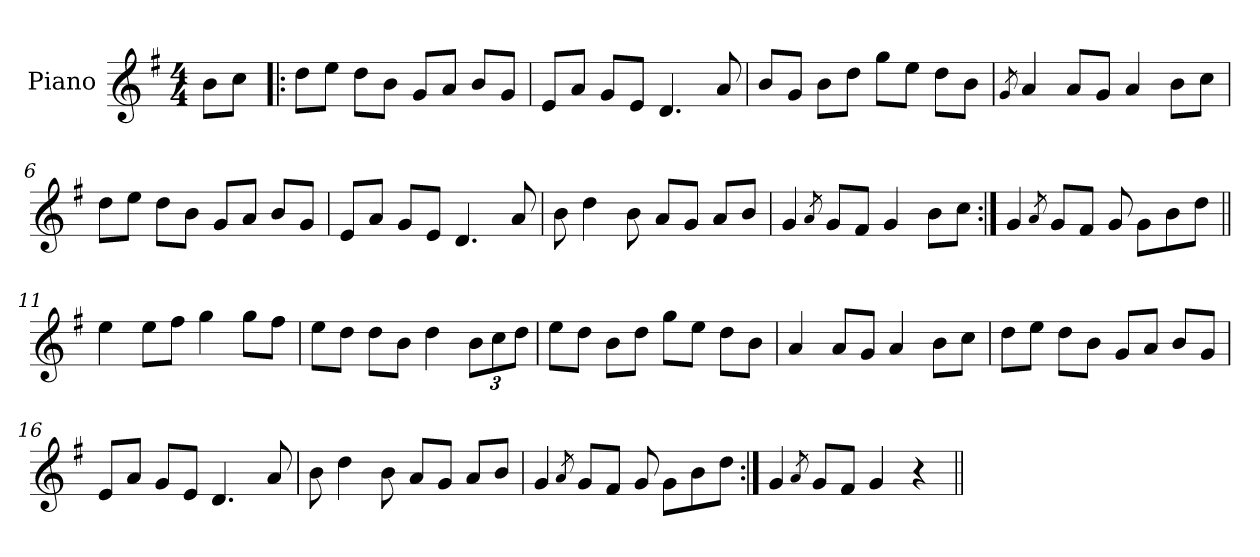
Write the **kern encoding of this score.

**kern
*part1
*staff1
*I"Piano
*I'Pno
*clefG2
*k[f#]
*G:
*M4/4
=1
8b\L
8cc\J
=2!|:
8dd\L
8ee\J
8dd\L
8b\J
8g/L
8a/J
8b/L
8g/J
=3
8e/L
8a/J
8g/L
8e/J
4.d/
8a/
=4
8b/L
8g/J
8b\L
8dd\J
8gg\L
8ee\J
8dd\L
8b\J
=5
8qg/
4a/
8a/L
8g/J
4a/
8b\L
8cc\J
!!LO:LB:g=z
=6
8dd\L
8ee\J
8dd\L
8b\J
8g/L
8a/J
8b/L
8g/J
=7
8e/L
8a/J
8g/L
8e/J
4.d/
8a/
=8
8b\
4dd\
8b\
8a/L
8g/J
8a/L
8b/J
=9
4g/
8qa/
8g/L
8f#/J
4g/
8b\L
8cc\J
!!LO:LB:g=z
=10:|!
4g/
8qa/
8g/L
8f#/J
8g/
8g\L
8b\
8dd\J
=11||
4ee\
8ee\L
8ff#\J
4gg\
8gg\L
8ff#\J
=12
8ee\L
8dd\J
8dd\L
8b\J
4dd\
12b\L
12cc\
12dd\J
=13
8ee\L
8dd\J
8b\L
8dd\J
8gg\L
8ee\J
8dd\L
8b\J
!!LO:LB:g=z
=14
4a/
8a/L
8g/J
4a/
8b\L
8cc\J
=15
8dd\L
8ee\J
8dd\L
8b\J
8g/L
8a/J
8b/L
8g/J
=16
8e/L
8a/J
8g/L
8e/J
4.d/
8a/
=17
8b\
4dd\
8b\
8a/L
8g/J
8a/L
8b/J
=18
4g/
8qa/
8g/L
8f#/J
8g/
8g\L
8b\
8dd\J
!!LO:LB:g=z
=19:|!
4g/
8qa/
8g/L
8f#/J
4g/
4r
=||
*-
